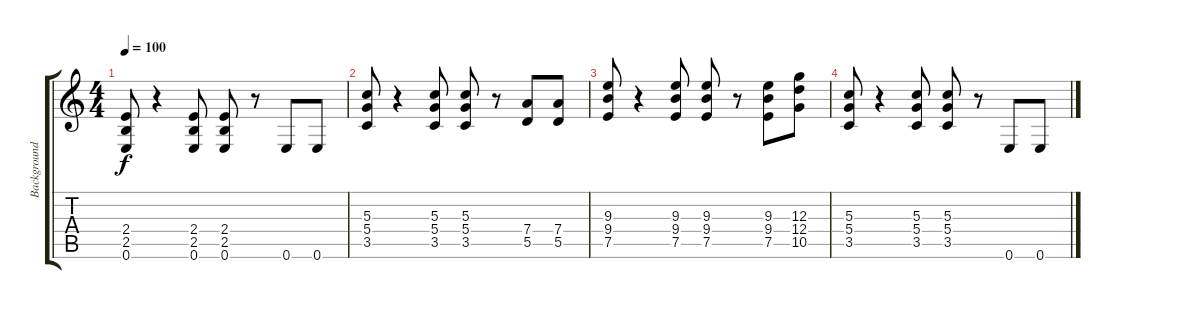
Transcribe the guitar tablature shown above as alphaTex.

\track ("Background Guitar2" "Background") {instrument electricguitarclean}
\staff {score tabs}
\tuning (E4 B3 G3 D3 A2 E2) {hide}
\ts (4 4)
\tempo 100
\clef g2
\ks c
(2.4 2.5 0.6).8{dy f} r.4 (2.4 2.5 0.6).8 (2.4 2.5 0.6).8 r.8 0.6.8 0.6.8 |
(5.3 5.4 3.5).8 r.4 (5.3 5.4 3.5).8 (5.3 5.4 3.5).8 r.8 (7.4 5.5).8 (7.4 5.5).8 |
(9.3 9.4 7.5).8 r.4 (9.3 9.4 7.5).8 (9.3 9.4 7.5).8 r.8 (9.3 9.4 7.5).8 (12.3 12.4 10.5).8 |
(5.3 5.4 3.5).8 r.4 (5.3 5.4 3.5).8 (5.3 5.4 3.5).8 r.8 0.6.8 0.6.8
